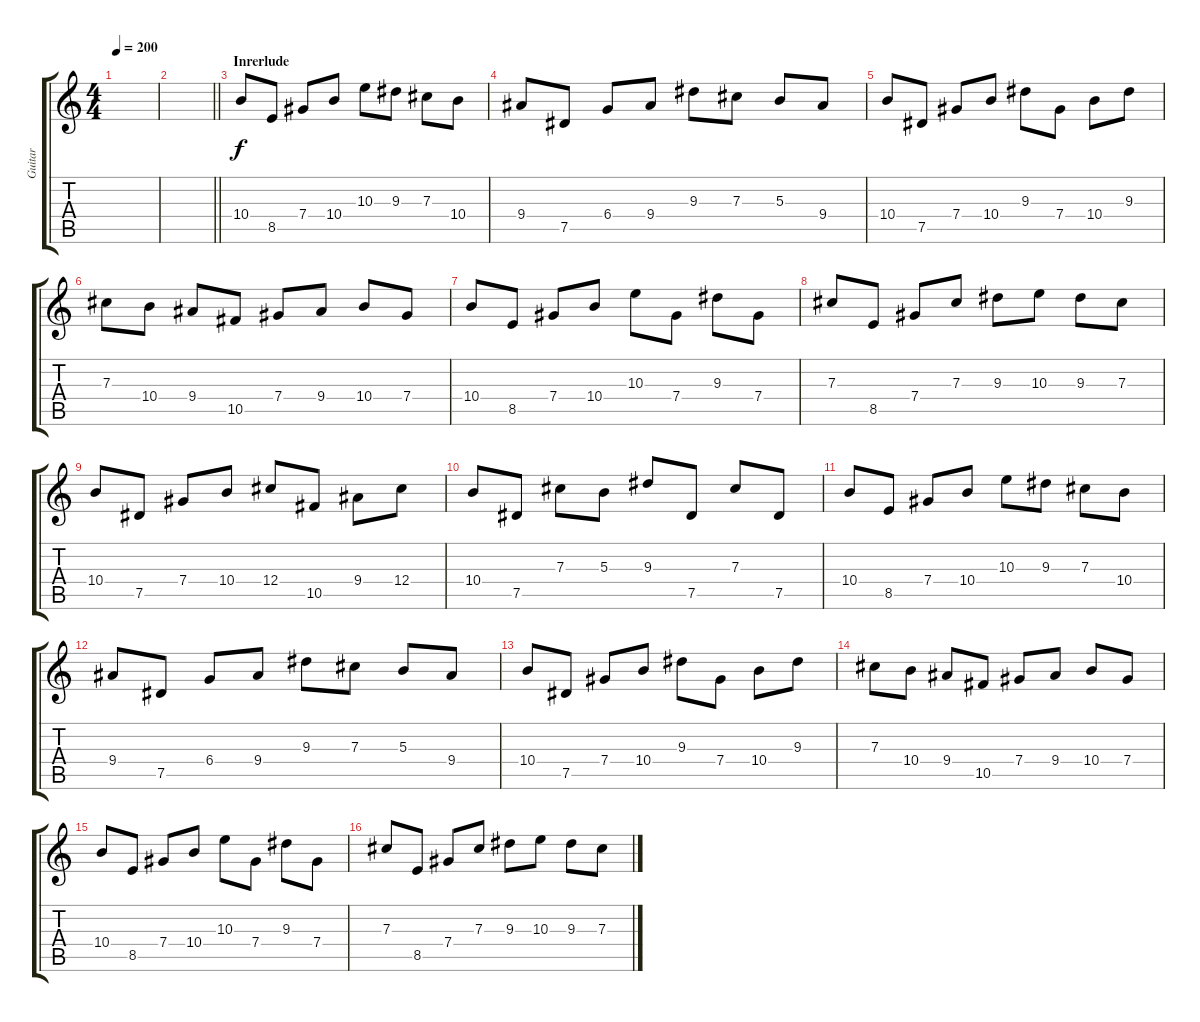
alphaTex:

\track ("Guitar" "Guitar") {instrument distortionguitar}
\staff {score tabs}
\tuning (Eb4 Bb3 Gb3 Db3 Ab2 Eb2) {hide}
\ts (4 4)
\tempo 200
\clef g2
\ks c
|
\barLineRight lightlight
|
\section ("" "Inrerlude")
10.4.8 8.5.8 7.4.8 10.4.8 10.3.8 9.3.8 7.3.8 10.4.8 |
9.4.8 7.5.8 6.4.8 9.4.8 9.3.8 7.3.8 5.3.8 9.4.8 |
10.4.8 7.5.8 7.4.8 10.4.8 9.3.8 7.4.8 10.4.8 9.3.8 |
7.3.8 10.4.8 9.4.8 10.5.8 7.4.8 9.4.8 10.4.8 7.4.8 |
10.4.8 8.5.8 7.4.8 10.4.8 10.3.8 7.4.8 9.3.8 7.4.8 |
7.3.8 8.5.8 7.4.8 7.3.8 9.3.8 10.3.8 9.3.8 7.3.8 |
10.4.8 7.5.8 7.4.8 10.4.8 12.4.8 10.5.8 9.4.8 12.4.8 |
10.4.8 7.5.8 7.3.8 5.3.8 9.3.8 7.5.8 7.3.8 7.5.8 |
10.4.8 8.5.8 7.4.8 10.4.8 10.3.8 9.3.8 7.3.8 10.4.8 |
9.4.8 7.5.8 6.4.8 9.4.8 9.3.8 7.3.8 5.3.8 9.4.8 |
10.4.8 7.5.8 7.4.8 10.4.8 9.3.8 7.4.8 10.4.8 9.3.8 |
7.3.8 10.4.8 9.4.8 10.5.8 7.4.8 9.4.8 10.4.8 7.4.8 |
10.4.8 8.5.8 7.4.8 10.4.8 10.3.8 7.4.8 9.3.8 7.4.8 |
7.3.8 8.5.8 7.4.8 7.3.8 9.3.8 10.3.8 9.3.8 7.3.8
